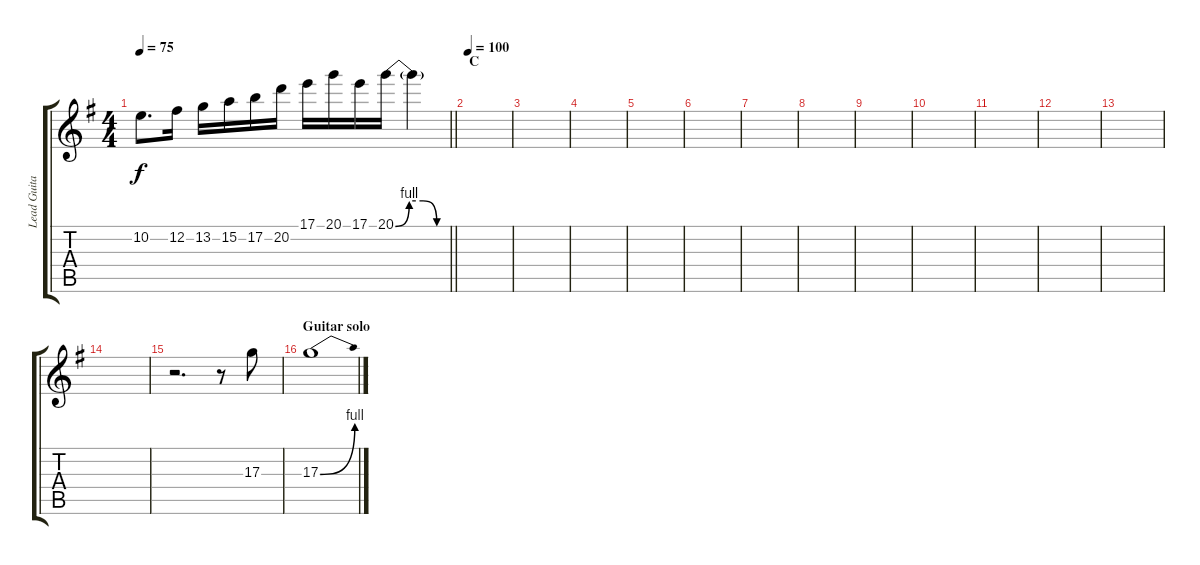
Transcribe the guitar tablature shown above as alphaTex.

\track ("Lead Guitar" "Lead Guita") {instrument distortionguitar}
\staff {score tabs}
\tuning (B3 Gb3 D3 A2 E2 B1) {hide}
\ts (4 4)
\tempo 75
\clef g2
\barLineRight lightlight
\ks eminor
10.2.8{d dy f} 12.2.16 13.2.16 15.2.16 17.2.16 20.2.16 17.1.16 20.1.16 17.1.16 20.1{be (custom 0 0 15 4 30 4 45 0 60 0)}.16 20.1{t}.4 |
\section ("" "C")
\tempo 100
|
|
|
|
|
|
|
|
|
|
|
|
|
r.2{d} r.8{volume 16 instrument overdrivenguitar} 17.3.8 |
\section ("" "Guitar solo")
17.3{be (bend 0 0 60 4)}.1
